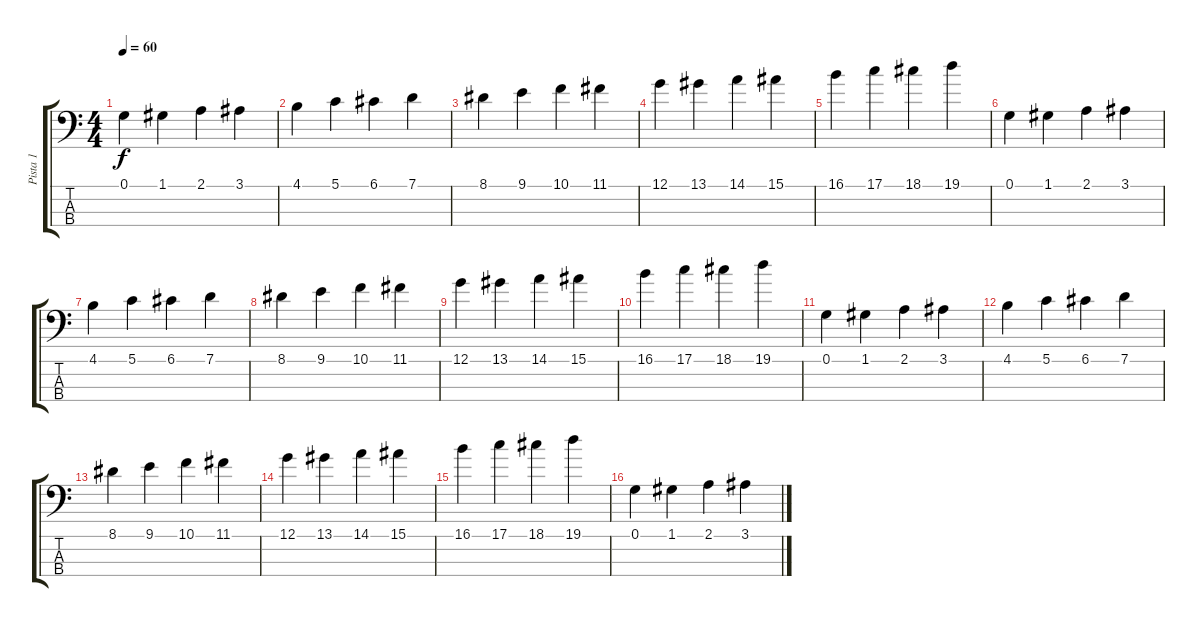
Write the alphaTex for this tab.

\track ("Pista 1" "Pista 1") {instrument electricbassfinger}
\staff {score tabs}
\tuning (G2 D2 A1 E1) {hide}
\ts (4 4)
\tempo 60
\clef f4
\ks c
0.1.4{dy f} 1.1.4 2.1.4 3.1.4 |
4.1.4 5.1.4 6.1.4 7.1.4 |
8.1.4 9.1.4 10.1.4 11.1.4 |
12.1.4 13.1.4 14.1.4 15.1.4 |
16.1.4 17.1.4 18.1.4 19.1.4 |
0.1.4 1.1.4 2.1.4 3.1.4 |
4.1.4 5.1.4 6.1.4 7.1.4 |
8.1.4 9.1.4 10.1.4 11.1.4 |
12.1.4 13.1.4 14.1.4 15.1.4 |
16.1.4 17.1.4 18.1.4 19.1.4 |
0.1.4 1.1.4 2.1.4 3.1.4 |
4.1.4 5.1.4 6.1.4 7.1.4 |
8.1.4 9.1.4 10.1.4 11.1.4 |
12.1.4 13.1.4 14.1.4 15.1.4 |
16.1.4 17.1.4 18.1.4 19.1.4 |
0.1.4 1.1.4 2.1.4 3.1.4
